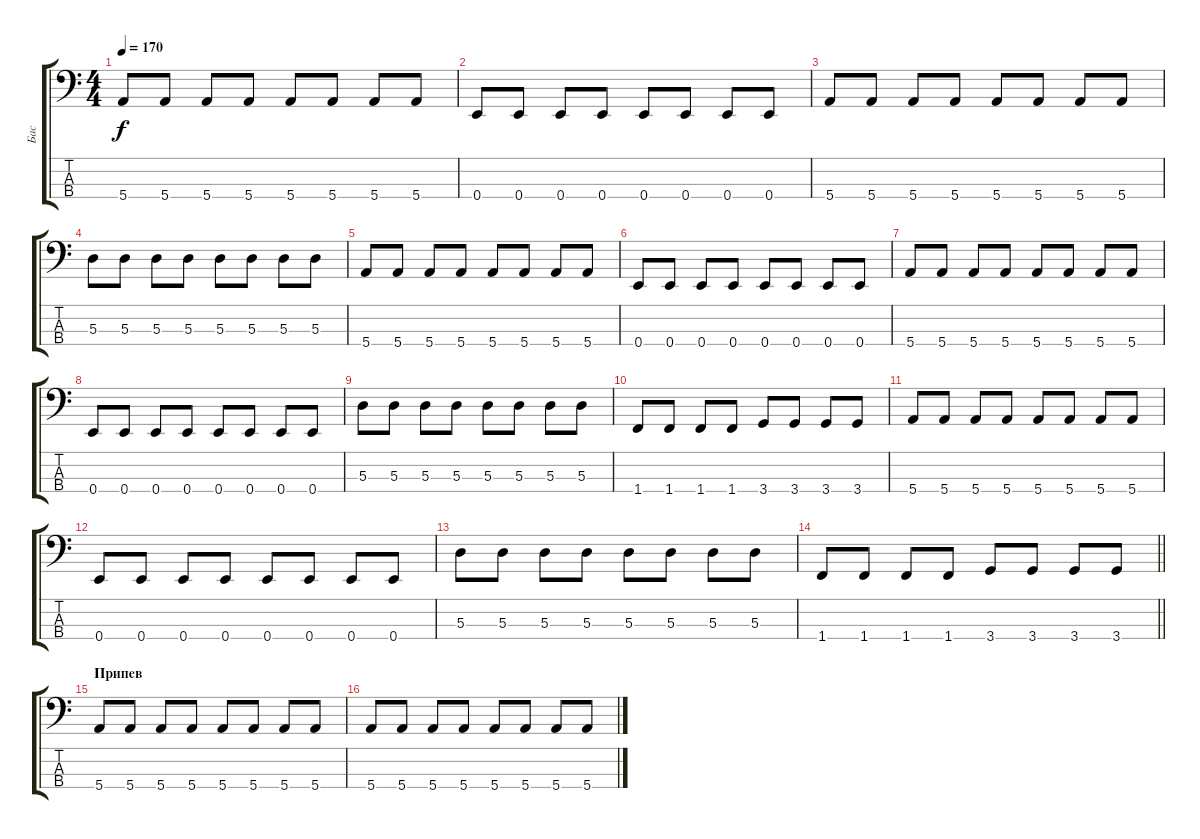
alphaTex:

\track ("Бас" "Бас") {instrument electricbassfinger}
\staff {score tabs}
\tuning (G2 D2 A1 E1) {hide}
\ts (4 4)
\tempo 170
\clef f4
\ks c
5.4.8{dy f} 5.4.8 5.4.8 5.4.8 5.4.8 5.4.8 5.4.8 5.4.8 |
0.4.8 0.4.8 0.4.8 0.4.8 0.4.8 0.4.8 0.4.8 0.4.8 |
5.4.8 5.4.8 5.4.8 5.4.8 5.4.8 5.4.8 5.4.8 5.4.8 |
5.3.8 5.3.8 5.3.8 5.3.8 5.3.8 5.3.8 5.3.8 5.3.8 |
5.4.8 5.4.8 5.4.8 5.4.8 5.4.8 5.4.8 5.4.8 5.4.8 |
0.4.8 0.4.8 0.4.8 0.4.8 0.4.8 0.4.8 0.4.8 0.4.8 |
5.4.8 5.4.8 5.4.8 5.4.8 5.4.8 5.4.8 5.4.8 5.4.8 |
0.4.8 0.4.8 0.4.8 0.4.8 0.4.8 0.4.8 0.4.8 0.4.8 |
5.3.8 5.3.8 5.3.8 5.3.8 5.3.8 5.3.8 5.3.8 5.3.8 |
1.4.8 1.4.8 1.4.8 1.4.8 3.4.8 3.4.8 3.4.8 3.4.8 |
5.4.8 5.4.8 5.4.8 5.4.8 5.4.8 5.4.8 5.4.8 5.4.8 |
0.4.8 0.4.8 0.4.8 0.4.8 0.4.8 0.4.8 0.4.8 0.4.8 |
5.3.8 5.3.8 5.3.8 5.3.8 5.3.8 5.3.8 5.3.8 5.3.8 |
\barLineRight lightlight
1.4.8 1.4.8 1.4.8 1.4.8 3.4.8 3.4.8 3.4.8 3.4.8 |
\section ("" "Припев")
5.4.8 5.4.8 5.4.8 5.4.8 5.4.8 5.4.8 5.4.8 5.4.8 |
5.4.8 5.4.8 5.4.8 5.4.8 5.4.8 5.4.8 5.4.8 5.4.8
